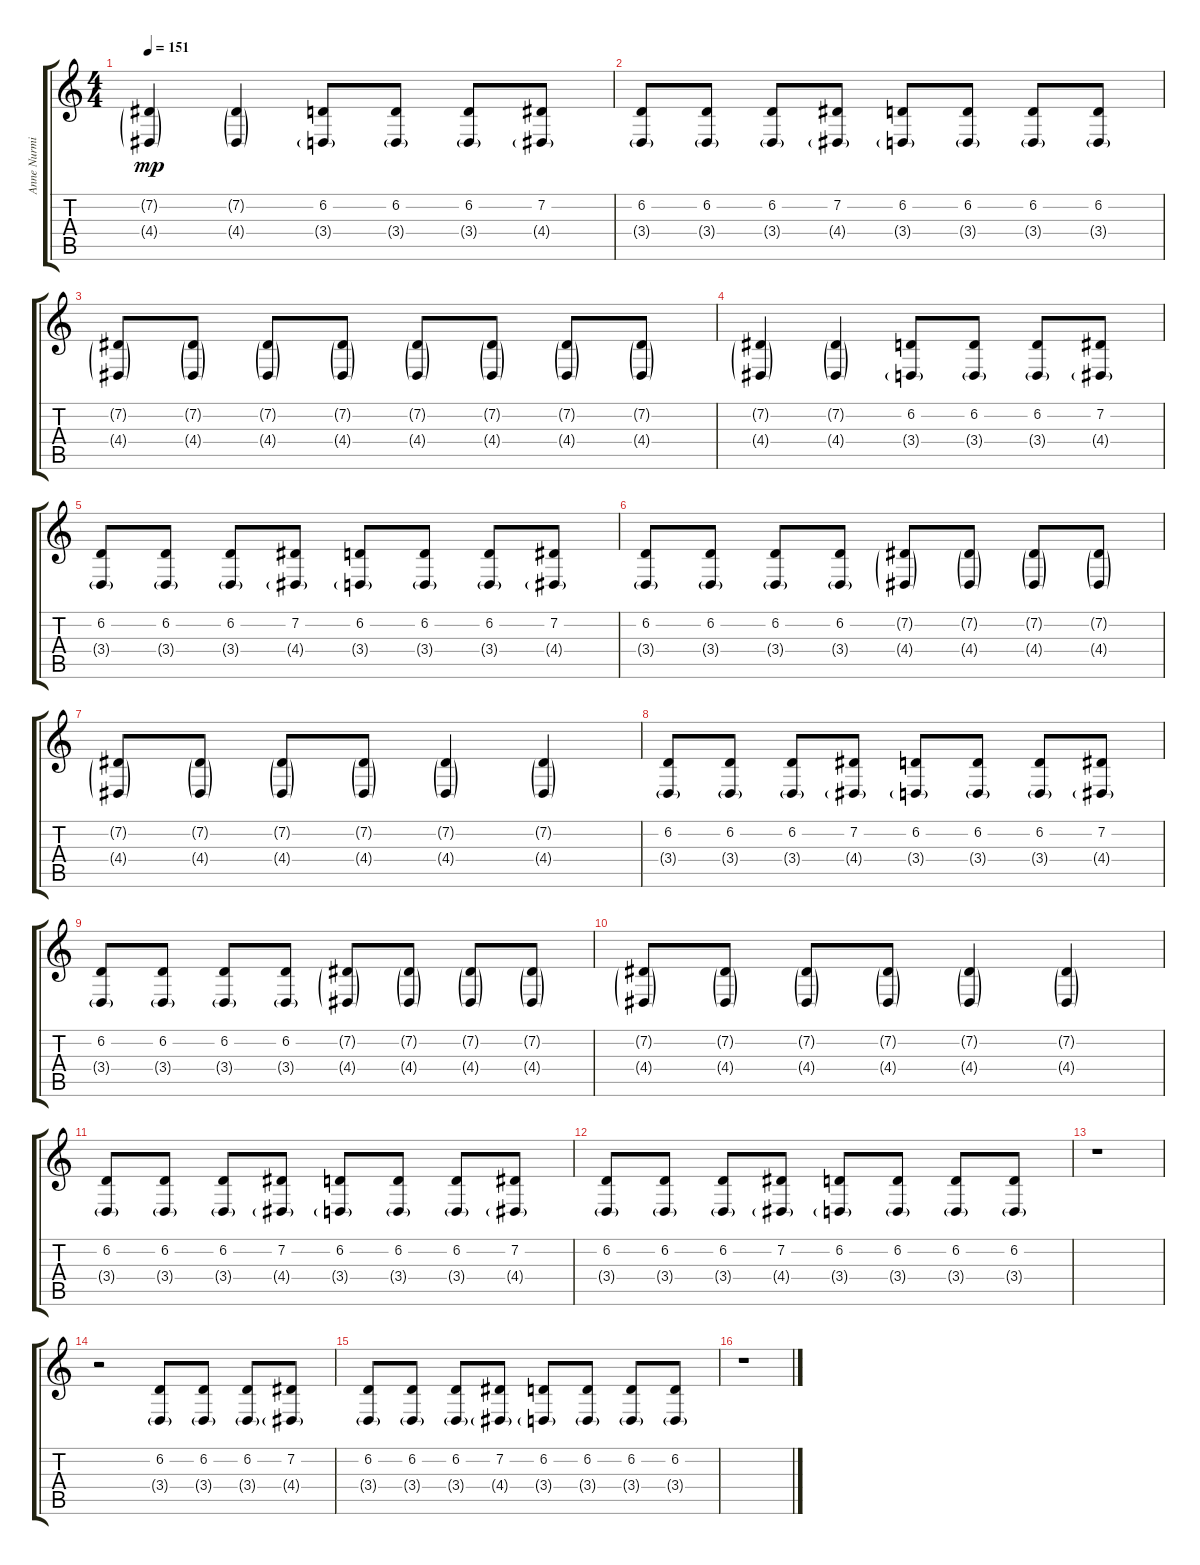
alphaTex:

\track ("Anne Nurmi" "Anne Nurmi") {instrument pad2warm}
\staff {score tabs}
\tuning (Db4 Ab3 E3 B2 Gb2 Db2) {hide}
\ts (4 4)
\tempo 151
\clef g2
\ks c
(7.2{g} 4.4{g}).4{dy mp} (7.2{g} 4.4{g}).4 (6.2 3.4{g}).8 (6.2 3.4{g}).8 (6.2 3.4{g}).8 (7.2 4.4{g}).8 |
(6.2 3.4{g}).8 (6.2 3.4{g}).8 (6.2 3.4{g}).8 (7.2 4.4{g}).8 (6.2 3.4{g}).8 (6.2 3.4{g}).8 (6.2 3.4{g}).8 (6.2 3.4{g}).8 |
(7.2{g} 4.4{g}).8{volume 10 instrument orchestralharp} (7.2{g} 4.4{g}).8 (7.2{g} 4.4{g}).8 (7.2{g} 4.4{g}).8 (7.2{g} 4.4{g}).8 (7.2{g} 4.4{g}).8 (7.2{g} 4.4{g}).8 (7.2{g} 4.4{g}).8 |
(7.2{g} 4.4{g}).4 (7.2{g} 4.4{g}).4 (6.2 3.4{g}).8 (6.2 3.4{g}).8 (6.2 3.4{g}).8 (7.2 4.4{g}).8 |
(6.2 3.4{g}).8 (6.2 3.4{g}).8 (6.2 3.4{g}).8 (7.2 4.4{g}).8 (6.2 3.4{g}).8 (6.2 3.4{g}).8 (6.2 3.4{g}).8 (7.2 4.4{g}).8 |
(6.2 3.4{g}).8 (6.2 3.4{g}).8 (6.2 3.4{g}).8 (6.2 3.4{g}).8 (7.2{g} 4.4{g}).8 (7.2{g} 4.4{g}).8 (7.2{g} 4.4{g}).8 (7.2{g} 4.4{g}).8 |
(7.2{g} 4.4{g}).8 (7.2{g} 4.4{g}).8 (7.2{g} 4.4{g}).8 (7.2{g} 4.4{g}).8 (7.2{g} 4.4{g}).4 (7.2{g} 4.4{g}).4 |
(6.2 3.4{g}).8 (6.2 3.4{g}).8 (6.2 3.4{g}).8 (7.2 4.4{g}).8 (6.2 3.4{g}).8 (6.2 3.4{g}).8 (6.2 3.4{g}).8 (7.2 4.4{g}).8 |
(6.2 3.4{g}).8 (6.2 3.4{g}).8 (6.2 3.4{g}).8 (6.2 3.4{g}).8 (7.2{g} 4.4{g}).8 (7.2{g} 4.4{g}).8 (7.2{g} 4.4{g}).8 (7.2{g} 4.4{g}).8 |
(7.2{g} 4.4{g}).8 (7.2{g} 4.4{g}).8 (7.2{g} 4.4{g}).8 (7.2{g} 4.4{g}).8 (7.2{g} 4.4{g}).4 (7.2{g} 4.4{g}).4 |
(6.2 3.4{g}).8 (6.2 3.4{g}).8 (6.2 3.4{g}).8 (7.2 4.4{g}).8 (6.2 3.4{g}).8 (6.2 3.4{g}).8 (6.2 3.4{g}).8 (7.2 4.4{g}).8 |
(6.2 3.4{g}).8 (6.2 3.4{g}).8 (6.2 3.4{g}).8 (7.2 4.4{g}).8 (6.2 3.4{g}).8 (6.2 3.4{g}).8 (6.2 3.4{g}).8 (6.2 3.4{g}).8 |
r.1 |
r.2 (6.2 3.4{g}).8 (6.2 3.4{g}).8 (6.2 3.4{g}).8 (7.2 4.4{g}).8 |
(6.2 3.4{g}).8 (6.2 3.4{g}).8 (6.2 3.4{g}).8 (7.2 4.4{g}).8 (6.2 3.4{g}).8 (6.2 3.4{g}).8 (6.2 3.4{g}).8 (6.2 3.4{g}).8 |
r.1
